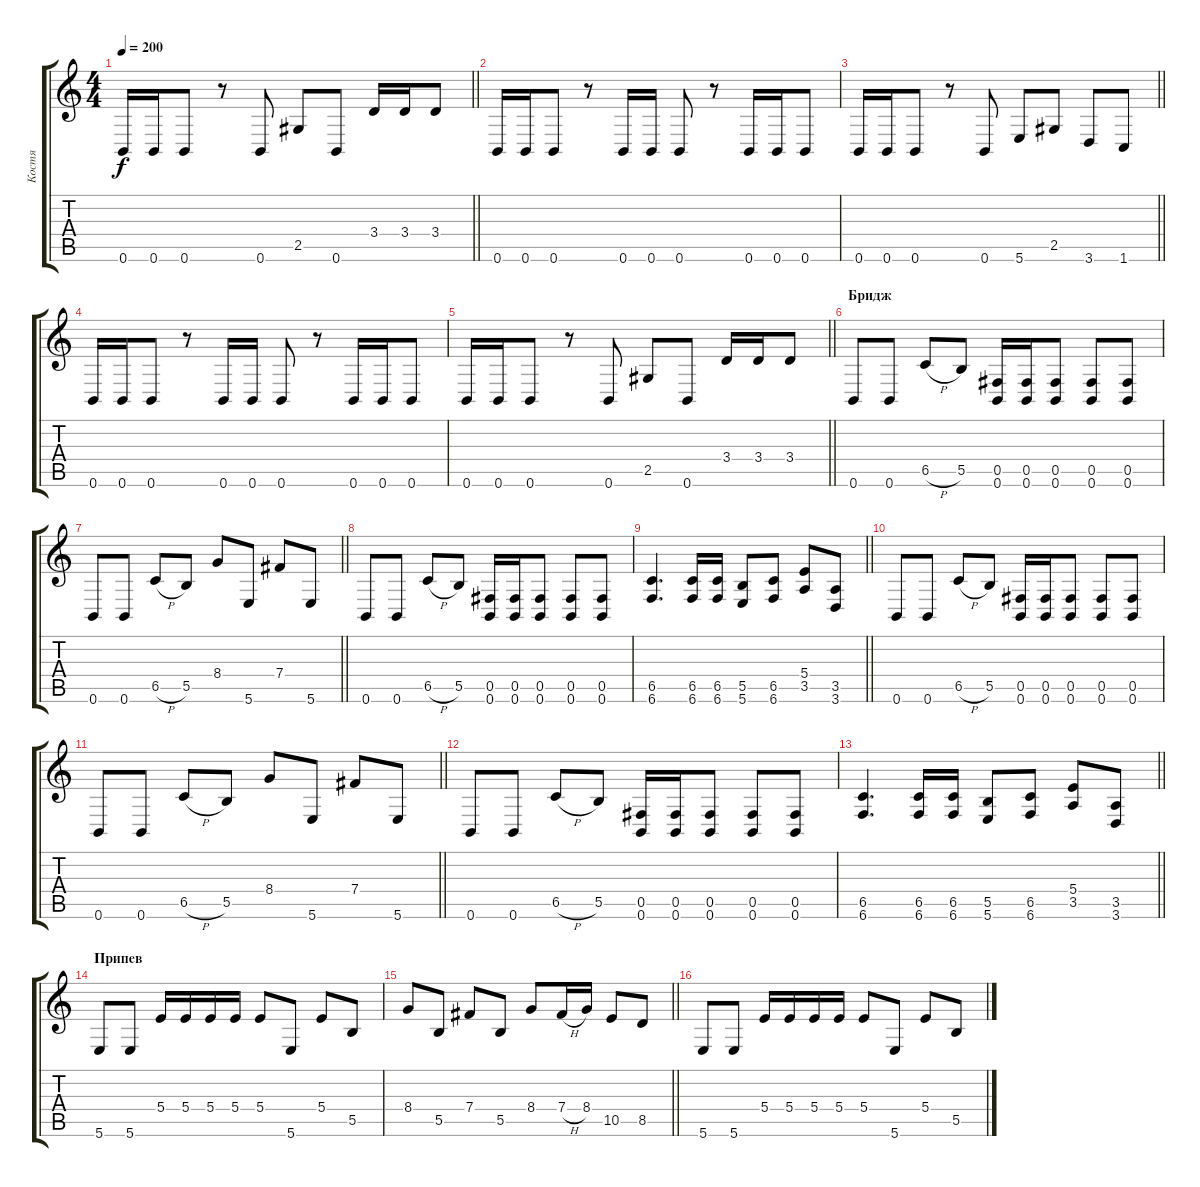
\track ("Костя" "Костя") {instrument distortionguitar}
\staff {score tabs}
\tuning (Db4 Ab3 E3 B2 Gb2 B1) {hide}
\ts (4 4)
\tempo 200
\clef g2
\barLineRight lightlight
\ks c
0.6.16{dy f} 0.6.16 0.6.8 r.8 0.6.8 2.5.8 0.6.8 3.4.16 3.4.16 3.4.8 |
0.6.16 0.6.16 0.6.8 r.8 0.6.16 0.6.16 0.6.8 r.8 0.6.16 0.6.16 0.6.8 |
\barLineRight lightlight
0.6.16 0.6.16 0.6.8 r.8 0.6.8 5.6.8 2.5.8 3.6.8 1.6.8 |
0.6.16 0.6.16 0.6.8 r.8 0.6.16 0.6.16 0.6.8 r.8 0.6.16 0.6.16 0.6.8 |
\barLineRight lightlight
0.6.16 0.6.16 0.6.8 r.8 0.6.8 2.5.8 0.6.8 3.4.16 3.4.16 3.4.8 |
\section ("" "Бридж")
0.6.8 0.6.8 6.5{h}.8 5.5.8 (0.5 0.6).16 (0.5 0.6).16 (0.5 0.6).8 (0.5 0.6).8 (0.5 0.6).8 |
\barLineRight lightlight
0.6.8 0.6.8 6.5{h}.8 5.5.8 8.4.8 5.6.8 7.4.8 5.6.8 |
0.6.8 0.6.8 6.5{h}.8 5.5.8 (0.5 0.6).16 (0.5 0.6).16 (0.5 0.6).8 (0.5 0.6).8 (0.5 0.6).8 |
\barLineRight lightlight
(6.5 6.6).4{d} (6.5 6.6).16 (6.5 6.6).16 (5.5 5.6).8 (6.5 6.6).8 (5.4 3.5).8 (3.5 3.6).8 |
0.6.8 0.6.8 6.5{h}.8 5.5.8 (0.5 0.6).16 (0.5 0.6).16 (0.5 0.6).8 (0.5 0.6).8 (0.5 0.6).8 |
\barLineRight lightlight
0.6.8 0.6.8 6.5{h}.8 5.5.8 8.4.8 5.6.8 7.4.8 5.6.8 |
0.6.8 0.6.8 6.5{h}.8 5.5.8 (0.5 0.6).16 (0.5 0.6).16 (0.5 0.6).8 (0.5 0.6).8 (0.5 0.6).8 |
\barLineRight lightlight
(6.5 6.6).4{d} (6.5 6.6).16 (6.5 6.6).16 (5.5 5.6).8 (6.5 6.6).8 (5.4 3.5).8 (3.5 3.6).8 |
\section ("" "Припев")
5.6.8 5.6.8 5.4.16 5.4.16 5.4.16 5.4.16 5.4.8 5.6.8 5.4.8 5.5.8 |
\barLineRight lightlight
8.4.8 5.5.8 7.4.8 5.5.8 8.4.8 7.4{h}.16 8.4.16 10.5.8 8.5.8 |
5.6.8 5.6.8 5.4.16 5.4.16 5.4.16 5.4.16 5.4.8 5.6.8 5.4.8 5.5.8
